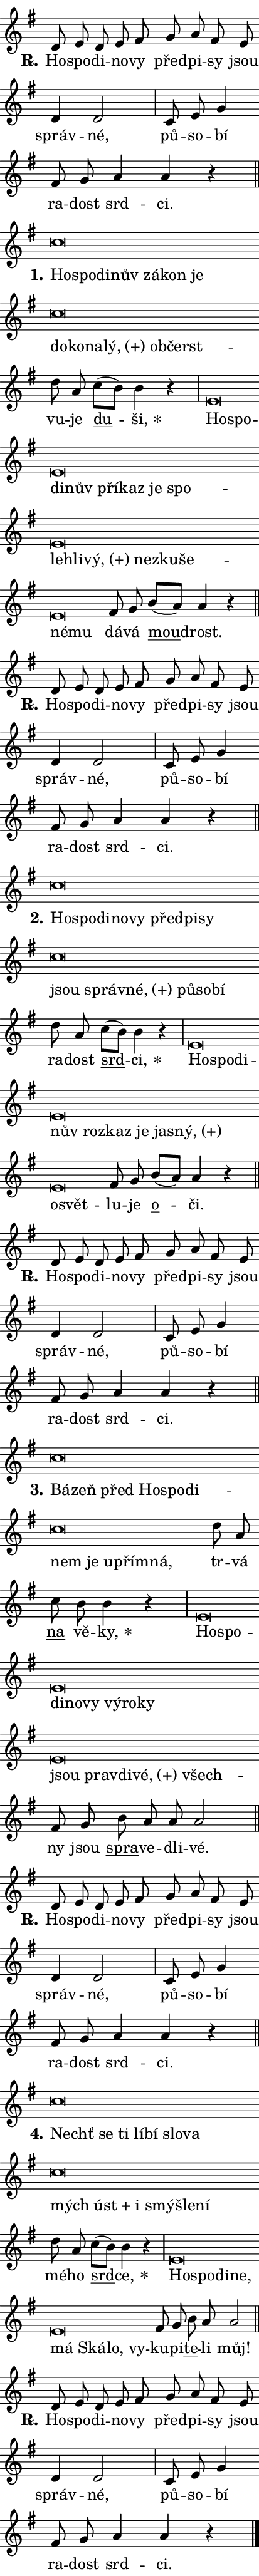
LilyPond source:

\version "2.24.0"
\header { tagline = "" }
\paper {
  indent = 0\cm
  top-margin = 0\cm
  right-margin = 0\cm
  bottom-margin = 0\cm
  left-margin = 0\cm
  paper-width = 7\cm
  page-breaking = #ly:one-page-breaking
  system-system-spacing.basic-distance = #11
  score-system-spacing.basic-distance = #11
  ragged-last = ##f
}


%% Author: Thomas Morley
%% https://lists.gnu.org/archive/html/lilypond-user/2020-05/msg00002.html
#(define (line-position grob)
"Returns position of @var[grob} in current system:
   @code{'start}, if at first time-step
   @code{'end}, if at last time-step
   @code{'middle} otherwise
"
  (let* ((col (ly:item-get-column grob))
         (ln (ly:grob-object col 'left-neighbor))
         (rn (ly:grob-object col 'right-neighbor))
         (col-to-check-left (if (ly:grob? ln) ln col))
         (col-to-check-right (if (ly:grob? rn) rn col))
         (break-dir-left
           (and
             (ly:grob-property col-to-check-left 'non-musical #f)
             (ly:item-break-dir col-to-check-left)))
         (break-dir-right
           (and
             (ly:grob-property col-to-check-right 'non-musical #f)
             (ly:item-break-dir col-to-check-right))))
        (cond ((eqv? 1 break-dir-left) 'start)
              ((eqv? -1 break-dir-right) 'end)
              (else 'middle))))

#(define (tranparent-at-line-position vctor)
  (lambda (grob)
  "Relying on @code{line-position} select the relevant enry from @var{vctor}.
Used to determine transparency,"
    (case (line-position grob)
      ((end) (not (vector-ref vctor 0)))
      ((middle) (not (vector-ref vctor 1)))
      ((start) (not (vector-ref vctor 2))))))

noteHeadBreakVisibility =
#(define-music-function (break-visibility)(vector?)
"Makes @code{NoteHead}s transparent relying on @var{break-visibility}"
#{
  \override NoteHead.transparent =
    #(tranparent-at-line-position break-visibility)
#})

#(define delete-ledgers-for-transparent-note-heads
  (lambda (grob)
    "Reads whether a @code{NoteHead} is transparent.
If so this @code{NoteHead} is removed from @code{'note-heads} from
@var{grob}, which is supposed to be @code{LedgerLineSpanner}.
As a result ledgers are not printed for this @code{NoteHead}"
    (let* ((nhds-array (ly:grob-object grob 'note-heads))
           (nhds-list
             (if (ly:grob-array? nhds-array)
                 (ly:grob-array->list nhds-array)
                 '()))
           ;; Relies on the transparent-property being done before
           ;; Staff.LedgerLineSpanner.after-line-breaking is executed.
           ;; This is fragile ...
           (to-keep
             (remove
               (lambda (nhd)
                 (ly:grob-property nhd 'transparent #f))
               nhds-list)))
      ;; TODO find a better method to iterate over grob-arrays, similiar
      ;; to filter/remove etc for lists
      ;; For now rebuilt from scratch
      (set! (ly:grob-object grob 'note-heads)  '())
      (for-each
        (lambda (nhd)
          (ly:pointer-group-interface::add-grob grob 'note-heads nhd))
        to-keep))))

hideNotes = {
  \noteHeadBreakVisibility #begin-of-line-visible
}
unHideNotes = {
  \noteHeadBreakVisibility #all-visible
}

% work-around for resetting accidentals
% https://lilypond.org/doc/v2.23/Documentation/notation/displaying-rhythms#unmetered-music
cadenzaMeasure = {
  \cadenzaOff
  \partial 1024 s1024
  \cadenzaOn
}

#(define-markup-command (accent layout props text) (markup?)
  "Underline accented syllable"
  (interpret-markup layout props
    #{\markup \override #'(offset . 4.3) \underline { #text }#}))

responsum = \markup \concat {
  "R" \hspace #-1.05 \path #0.1 #'((moveto 0 0.07) (lineto 0.9 0.8)) \hspace #0.05 "."
}

\layout {
    \context {
        \Staff
        \remove "Time_signature_engraver"
        \override LedgerLineSpanner.after-line-breaking = #delete-ledgers-for-transparent-note-heads
    }
    \context {
        \Voice {
            \override NoteHead.output-attributes = #'((class . "notehead"))
            \override Hairpin.height = #0.55
        }
    }
    \context {
        \Lyrics {
            \override StanzaNumber.output-attributes = #'((class . "stanzanumber"))
            \override LyricSpace.minimum-distance = #0.9
            \override LyricText.font-name = #"TeX Gyre Schola"
            \override LyricText.font-size = 1
            \override StanzaNumber.font-name = #"TeX Gyre Schola Bold"
            \override StanzaNumber.font-size = 1
        }
    }
}

% magnetic-lyrics.ily
%
%   written by
%     Jean Abou Samra <jean@abou-samra.fr>
%     Werner Lemberg <wl@gnu.org>
%
%   adapted by
%     Jiri Hon <jiri.hon@gmail.com>
%
% Version 2022-Apr-15

% https://www.mail-archive.com/lilypond-user@gnu.org/msg149350.html

#(define (Left_hyphen_pointer_engraver context)
   "Collect syllable-hyphen-syllable occurrences in lyrics and store
them in properties.  This engraver only looks to the left.  For
example, if the lyrics input is @code{foo -- bar}, it does the
following.

@itemize @bullet
@item
Set the @code{text} property of the @code{LyricHyphen} grob between
@q{foo} and @q{bar} to @code{foo}.

@item
Set the @code{left-hyphen} property of the @code{LyricText} grob with
text @q{foo} to the @code{LyricHyphen} grob between @q{foo} and
@q{bar}.
@end itemize

Use this auxiliary engraver in combination with the
@code{lyric-@/text::@/apply-@/magnetic-@/offset!} hook."
   (let ((hyphen #f)
         (text #f))
     (make-engraver
      (acknowledgers
       ((lyric-syllable-interface engraver grob source-engraver)
        (set! text grob)))
      (end-acknowledgers
       ((lyric-hyphen-interface engraver grob source-engraver)
        ;(when (not (grob::has-interface grob 'lyric-space-interface))
          (set! hyphen grob)));)
      ((stop-translation-timestep engraver)
       (when (and text hyphen)
         (ly:grob-set-object! text 'left-hyphen hyphen))
       (set! text #f)
       (set! hyphen #f)))))

#(define (lyric-text::apply-magnetic-offset! grob)
   "If the space between two syllables is less than the value in
property @code{LyricText@/.details@/.squash-threshold}, move the right
syllable to the left so that it gets concatenated with the left
syllable.

Use this function as a hook for
@code{LyricText@/.after-@/line-@/breaking} if the
@code{Left_@/hyphen_@/pointer_@/engraver} is active."
   (let ((hyphen (ly:grob-object grob 'left-hyphen #f)))
     (when hyphen
       (let ((left-text (ly:spanner-bound hyphen LEFT)))
         (when (grob::has-interface left-text 'lyric-syllable-interface)
           (let* ((common (ly:grob-common-refpoint grob left-text X))
                  (this-x-ext (ly:grob-extent grob common X))
                  (left-x-ext
                   (begin
                     ;; Trigger magnetism for left-text.
                     (ly:grob-property left-text 'after-line-breaking)
                     (ly:grob-extent left-text common X)))
                  ;; `delta` is the gap width between two syllables.
                  (delta (- (interval-start this-x-ext)
                            (interval-end left-x-ext)))
                  (details (ly:grob-property grob 'details))
                  (threshold (assoc-get 'squash-threshold details 0.2)))
             (when (< delta threshold)
               (let* (;; We have to manipulate the input text so that
                      ;; ligatures crossing syllable boundaries are not
                      ;; disabled.  For languages based on the Latin
                      ;; script this is essentially a beautification.
                      ;; However, for non-Western scripts it can be a
                      ;; necessity.
                      (lt (ly:grob-property left-text 'text))
                      (rt (ly:grob-property grob 'text))
                      (is-space (grob::has-interface hyphen 'lyric-space-interface))
                      (space (if is-space " " ""))
                      (space-markup (grob-interpret-markup grob " "))
                      (space-size (interval-length (ly:stencil-extent space-markup X)))
                      (extra-delta (if is-space space-size 0))
                      ;; Append new syllable.
                      (ltrt-space (if (and (string? lt) (string? rt))
                                (string-append lt space rt)
                                (make-concat-markup (list lt space rt))))
                      ;; Right-align `ltrt` to the right side.
                      (ltrt-space-markup (grob-interpret-markup
                               grob
                               (make-translate-markup
                                (cons (interval-length this-x-ext) 0)
                                (make-right-align-markup ltrt-space)))))
                 (begin
                   ;; Don't print `left-text`.
                   (ly:grob-set-property! left-text 'stencil #f)
                   ;; Set text and stencil (which holds all collected
                   ;; syllables so far) and shift it to the left.
                   (ly:grob-set-property! grob 'text ltrt-space)
                   (ly:grob-set-property! grob 'stencil ltrt-space-markup)
                   (ly:grob-translate-axis! grob (- (- delta extra-delta)) X))))))))))


#(define (lyric-hyphen::displace-bounds-first grob)
   ;; Make very sure this callback isn't triggered too early.
   (let ((left (ly:spanner-bound grob LEFT))
         (right (ly:spanner-bound grob RIGHT)))
     (ly:grob-property left 'after-line-breaking)
     (ly:grob-property right 'after-line-breaking)
     (ly:lyric-hyphen::print grob)))

squashThreshold = #0.4

\layout {
  \context {
    \Lyrics
    \consists #Left_hyphen_pointer_engraver
    \override LyricText.after-line-breaking =
      #lyric-text::apply-magnetic-offset!
    \override LyricHyphen.stencil = #lyric-hyphen::displace-bounds-first
    \override LyricText.details.squash-threshold = \squashThreshold
    \override LyricHyphen.minimum-distance = 0
    \override LyricHyphen.minimum-length = \squashThreshold
  }
}

squash = \override LyricText.details.squash-threshold = 9999
unSquash = \override LyricText.details.squash-threshold = \squashThreshold

left = \override LyricText.self-alignment-X = #LEFT
unLeft = \revert LyricText.self-alignment-X

starOffset = #(lambda (grob) 
                (let ((x_offset (ly:self-alignment-interface::aligned-on-x-parent grob)))
                  (if (= x_offset 0) 0 (+ x_offset 1.2))))

star = #(define-music-function (syllable)(string?)
"Append star separator at the end of a syllable"
#{
  \once \override LyricText.X-offset = #starOffset
  \lyricmode { \markup {
    #syllable
    \override #'((font-name . "TeX Gyre Schola Bold")) \hspace #0.2 \lower #0.65 \larger "*"
  } }
#})

starAccent = #(define-music-function (syllable)(string?)
"Append star separator at the end of a syllable and make accent"
#{
  \once \override LyricText.X-offset = #starOffset
  \lyricmode { \markup {
    \accent #syllable
    \override #'((font-name . "TeX Gyre Schola Bold")) \hspace #0.2 \lower #0.65 \larger "*"
  } }
#})

breath = #(define-music-function (syllable)(string?)
"Append breathing indicator at the end of a syllable"
#{
  \lyricmode { \markup { #syllable "+" } }
#})

optionalBreath = #(define-music-function (syllable)(string?)
"Append optional breathing indicator at the end of a syllable"
#{
  \lyricmode { \markup { #syllable "(+)" } }
#})


\score {
    <<
        \new Voice = "melody" { \cadenzaOn \key g \major \relative { d'8 e d e fis \bar "" g a fis e \bar "" d4 d2 \cadenzaMeasure \bar "|" c8 e g4 \bar "" fis8 g a4 a r \cadenzaMeasure \bar "||" \break } }
        \new Lyrics \lyricsto "melody" { \lyricmode { \set stanza = \responsum
Ho -- spo -- di -- no -- vy před -- pi -- sy jsou správ -- né, pů -- so -- bí ra -- dost srd -- ci. } }
    >>
    \layout {}
}

\score {
    <<
        \new Voice = "melody" { \cadenzaOn \key g \major \relative { c''\breve*1/16 \hideNotes \breve*1/16 \bar "" \breve*1/16 \bar "" \breve*1/16 \bar "" \breve*1/16 \bar "" \breve*1/16 \bar "" \breve*1/16 \bar "" \breve*1/16 \bar "" \breve*1/16 \bar "" \breve*1/16 \bar "" \breve*1/16 \bar "" \breve*1/16 \breve*1/16 \bar "" \unHideNotes d8 a \bar "" c[( b)] b4 r \cadenzaMeasure \bar "|" e,\breve*1/16 \hideNotes \breve*1/16 \bar "" \breve*1/16 \bar "" \breve*1/16 \bar "" \breve*1/16 \bar "" \breve*1/16 \bar "" \breve*1/16 \bar "" \breve*1/16 \bar "" \breve*1/16 \bar "" \breve*1/16 \bar "" \breve*1/16 \bar "" \breve*1/16 \bar "" \breve*1/16 \bar "" \breve*1/16 \bar "" \breve*1/16 \breve*1/16 \bar "" \unHideNotes fis8 g \bar "" b[( a)] a4 r \cadenzaMeasure \bar "||" \break } }
        \new Lyrics \lyricsto "melody" { \lyricmode { \set stanza = "1."
\left Ho -- \squash spo -- di -- nův zá -- kon je do -- ko -- na -- \optionalBreath lý, ob -- čerst -- \unLeft \unSquash vu -- je \markup \accent du -- \star ši, \left Ho -- \squash spo -- di -- nův pří -- kaz je spo -- leh -- li -- \optionalBreath vý, ne -- zku -- še -- né -- mu \unLeft \unSquash dá -- vá \markup \accent mou -- drost. } }
    >>
    \layout {}
}

\score {
    <<
        \new Voice = "melody" { \cadenzaOn \key g \major \relative { d'8 e d e fis \bar "" g a fis e \bar "" d4 d2 \cadenzaMeasure \bar "|" c8 e g4 \bar "" fis8 g a4 a r \cadenzaMeasure \bar "||" \break } }
        \new Lyrics \lyricsto "melody" { \lyricmode { \set stanza = \responsum
Ho -- spo -- di -- no -- vy před -- pi -- sy jsou správ -- né, pů -- so -- bí ra -- dost srd -- ci. } }
    >>
    \layout {}
}

\score {
    <<
        \new Voice = "melody" { \cadenzaOn \key g \major \relative { c''\breve*1/16 \hideNotes \breve*1/16 \bar "" \breve*1/16 \bar "" \breve*1/16 \bar "" \breve*1/16 \bar "" \breve*1/16 \bar "" \breve*1/16 \bar "" \breve*1/16 \bar "" \breve*1/16 \bar "" \breve*1/16 \bar "" \breve*1/16 \bar "" \breve*1/16 \bar "" \breve*1/16 \breve*1/16 \bar "" \unHideNotes d8 a \bar "" c[( b)] b4 r \cadenzaMeasure \bar "|" e,\breve*1/16 \hideNotes \breve*1/16 \bar "" \breve*1/16 \bar "" \breve*1/16 \bar "" \breve*1/16 \bar "" \breve*1/16 \bar "" \breve*1/16 \bar "" \breve*1/16 \bar "" \breve*1/16 \bar "" \breve*1/16 \breve*1/16 \bar "" \unHideNotes fis8 g \bar "" b[( a)] a4 r \cadenzaMeasure \bar "||" \break } }
        \new Lyrics \lyricsto "melody" { \lyricmode { \set stanza = "2."
\left Ho -- \squash spo -- di -- no -- vy před -- pi -- sy jsou správ -- \optionalBreath né, pů -- so -- bí \unLeft \unSquash ra -- dost \markup \accent srd -- \star ci, \left Ho -- \squash spo -- di -- nův roz -- kaz je ja -- \optionalBreath sný, o -- svět -- \unLeft \unSquash lu -- je \markup \accent o -- či. } }
    >>
    \layout {}
}

\score {
    <<
        \new Voice = "melody" { \cadenzaOn \key g \major \relative { d'8 e d e fis \bar "" g a fis e \bar "" d4 d2 \cadenzaMeasure \bar "|" c8 e g4 \bar "" fis8 g a4 a r \cadenzaMeasure \bar "||" \break } }
        \new Lyrics \lyricsto "melody" { \lyricmode { \set stanza = \responsum
Ho -- spo -- di -- no -- vy před -- pi -- sy jsou správ -- né, pů -- so -- bí ra -- dost srd -- ci. } }
    >>
    \layout {}
}

\score {
    <<
        \new Voice = "melody" { \cadenzaOn \key g \major \relative { c''\breve*1/16 \hideNotes \breve*1/16 \bar "" \breve*1/16 \bar "" \breve*1/16 \bar "" \breve*1/16 \bar "" \breve*1/16 \bar "" \breve*1/16 \bar "" \breve*1/16 \bar "" \breve*1/16 \bar "" \breve*1/16 \breve*1/16 \bar "" \unHideNotes d8 a \bar "" c b b4 r \cadenzaMeasure \bar "|" e,\breve*1/16 \hideNotes \breve*1/16 \bar "" \breve*1/16 \bar "" \breve*1/16 \bar "" \breve*1/16 \bar "" \breve*1/16 \bar "" \breve*1/16 \bar "" \breve*1/16 \bar "" \breve*1/16 \bar "" \breve*1/16 \bar "" \breve*1/16 \bar "" \breve*1/16 \breve*1/16 \bar "" \unHideNotes fis8 g \bar "" b a a a2 \cadenzaMeasure \bar "||" \break } }
        \new Lyrics \lyricsto "melody" { \lyricmode { \set stanza = "3."
\left Bá -- \squash zeň před Ho -- spo -- di -- nem je u -- přím -- ná, \unLeft \unSquash tr -- vá \markup \accent na vě -- \star ky, \left Ho -- \squash spo -- di -- no -- vy vý -- ro -- ky jsou prav -- di -- \optionalBreath vé, všech -- \unLeft \unSquash ny jsou \markup \accent spra -- ve -- dli -- vé. } }
    >>
    \layout {}
}

\score {
    <<
        \new Voice = "melody" { \cadenzaOn \key g \major \relative { d'8 e d e fis \bar "" g a fis e \bar "" d4 d2 \cadenzaMeasure \bar "|" c8 e g4 \bar "" fis8 g a4 a r \cadenzaMeasure \bar "||" \break } }
        \new Lyrics \lyricsto "melody" { \lyricmode { \set stanza = \responsum
Ho -- spo -- di -- no -- vy před -- pi -- sy jsou správ -- né, pů -- so -- bí ra -- dost srd -- ci. } }
    >>
    \layout {}
}

\score {
    <<
        \new Voice = "melody" { \cadenzaOn \key g \major \relative { c''\breve*1/16 \hideNotes \breve*1/16 \bar "" \breve*1/16 \bar "" \breve*1/16 \bar "" \breve*1/16 \bar "" \breve*1/16 \bar "" \breve*1/16 \bar "" \breve*1/16 \bar "" \breve*1/16 \bar "" \breve*1/16 \bar "" \breve*1/16 \bar "" \breve*1/16 \breve*1/16 \bar "" \unHideNotes d8 a \bar "" c[( b)] b4 r \cadenzaMeasure \bar "|" e,\breve*1/16 \hideNotes \breve*1/16 \bar "" \breve*1/16 \bar "" \breve*1/16 \bar "" \breve*1/16 \bar "" \breve*1/16 \bar "" \breve*1/16 \breve*1/16 \bar "" \unHideNotes fis8 g \bar "" b a a2 \cadenzaMeasure \bar "||" \break } }
        \new Lyrics \lyricsto "melody" { \lyricmode { \set stanza = "4."
\left Nechť \squash se ti lí -- bí slo -- va mých \breath "úst" i smý -- šle -- ní \unLeft \unSquash mé -- ho \markup \accent srd -- \star ce, \left Ho -- \squash spo -- di -- ne, má Ská -- lo, vy -- \unLeft \unSquash ku -- pi -- \markup \accent te -- li můj! } }
    >>
    \layout {}
}

\score {
    <<
        \new Voice = "melody" { \cadenzaOn \key g \major \relative { d'8 e d e fis \bar "" g a fis e \bar "" d4 d2 \cadenzaMeasure \bar "|" c8 e g4 \bar "" fis8 g a4 a r \cadenzaMeasure \bar "||" \break } \bar "|." }
        \new Lyrics \lyricsto "melody" { \lyricmode { \set stanza = \responsum
Ho -- spo -- di -- no -- vy před -- pi -- sy jsou správ -- né, pů -- so -- bí ra -- dost srd -- ci. } }
    >>
    \layout {}
}
